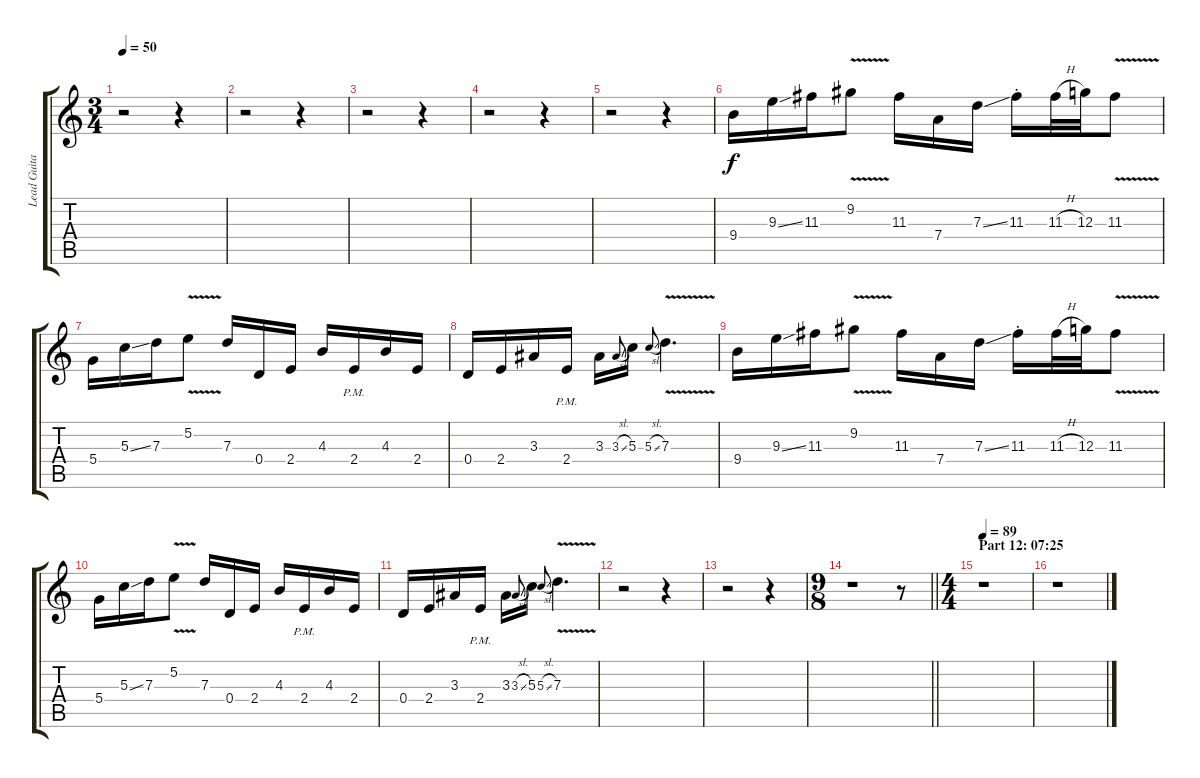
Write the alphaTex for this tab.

\track ("Lead Guitar 3 (Distortion)" "Lead Guita") {instrument overdrivenguitar}
\staff {score tabs}
\tuning (E4 B3 G3 D3 A2 E2) {hide}
\ts (3 4)
\tempo 50
\clef g2
\ks c
r.2{dy f} r.4 |
r.2 r.4 |
r.2 r.4 |
r.2 r.4 |
r.2 r.4 |
9.4.16{volume 16} 9.3{ss}.16 11.3.16 9.2{v}.8 11.3.16 7.4.16 7.3{ss}.16 11.3{st}.16 11.3{h}.32 12.3.32 11.3{v}.8 |
5.4.16 5.3{ss}.16 7.3.16 5.2{v}.8 7.3.16 0.4.16 2.4.16 4.3.16 2.4{pm}.16 4.3.16 2.4.16 |
0.4.16 2.4.16 3.3.16 2.4{pm}.16 3.3.16 3.3{sl}.8{gr onbeat} 5.3.16 5.3{sl}.8{gr onbeat} 7.3{v}.4{d} |
9.4.16 9.3{ss}.16 11.3.16 9.2{v}.8 11.3.16 7.4.16 7.3{ss}.16 11.3{st}.16 11.3{h}.32 12.3.32 11.3{v}.8 |
5.4.16 5.3{ss}.16 7.3.16 5.2{v}.8 7.3.16 0.4.16 2.4.16 4.3.16 2.4{pm}.16 4.3.16 2.4.16 |
0.4.16 2.4.16 3.3.16 2.4{pm}.16 3.3.16 3.3{sl}.8{gr onbeat} 5.3.16 5.3{sl}.8{gr onbeat} 7.3{v}.4{d} |
r.2 r.4 |
r.2 r.4 |
\ts (9 8)
\barLineRight lightlight
r.1 r.8 |
\ts (4 4)
\section ("" "Part 12: 07:25")
\tempo 89
r.1 |
r.1
